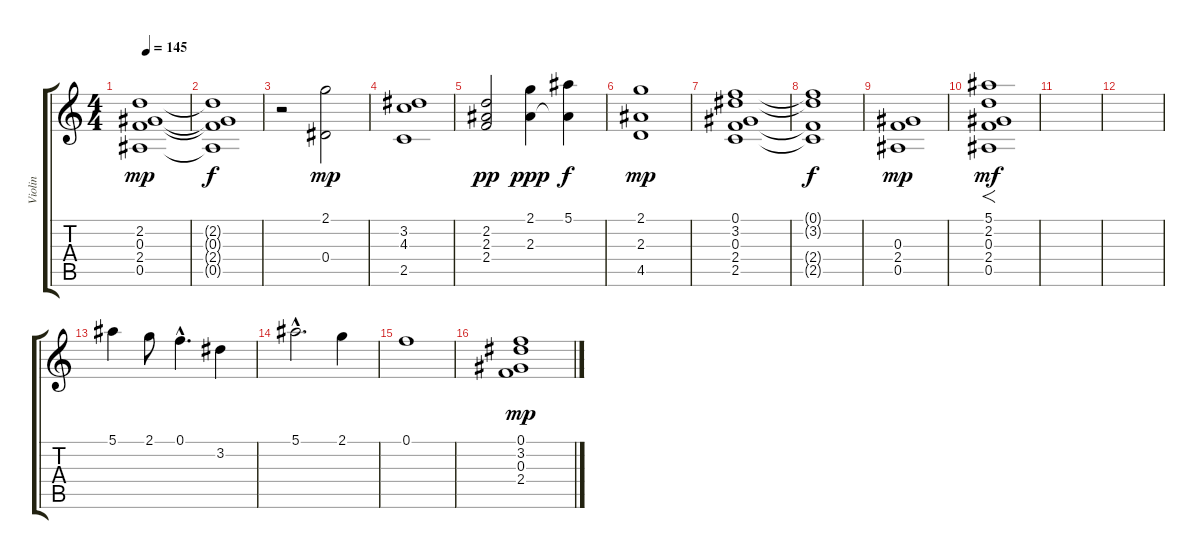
\track ("Violin" "Violin") {instrument stringensemble1}
\staff {score tabs}
\tuning (F5 C5 Ab4 Eb4 Bb3 F3) {hide}
\ts (4 4)
\tempo 145
\clef g2
\ks c
(2.2 0.3 2.4 0.5).1{dy mp} |
(2.2{t} 0.3{t} 2.4{t} 0.5{t}).1{dy f} |
r.2 (2.1 0.4).2{dy mp} |
(3.2 4.3 2.5).1 |
(2.2 2.3 2.4).2{dy pp} (2.1 2.3).4{dy ppp} (5.1 2.3{t}).4{dy f} |
(2.1 2.3 4.5).1{dy mp} |
(0.1 3.2 0.3 2.4 2.5).1 |
(0.1{t} 3.2{t} 2.4{t} 2.5{t}).1{dy f} |
(0.3 2.4 0.5).1{dy mp} |
(5.1 2.2 0.3 2.4 0.5).1{f dy mf} |
|
|
5.1.4 2.1.8 0.1{hac}.4{d} 3.2.4 |
5.1{hac}.2{d} 2.1.4 |
0.1.1 |
(0.1 3.2 0.3 2.4).1{dy mp}
